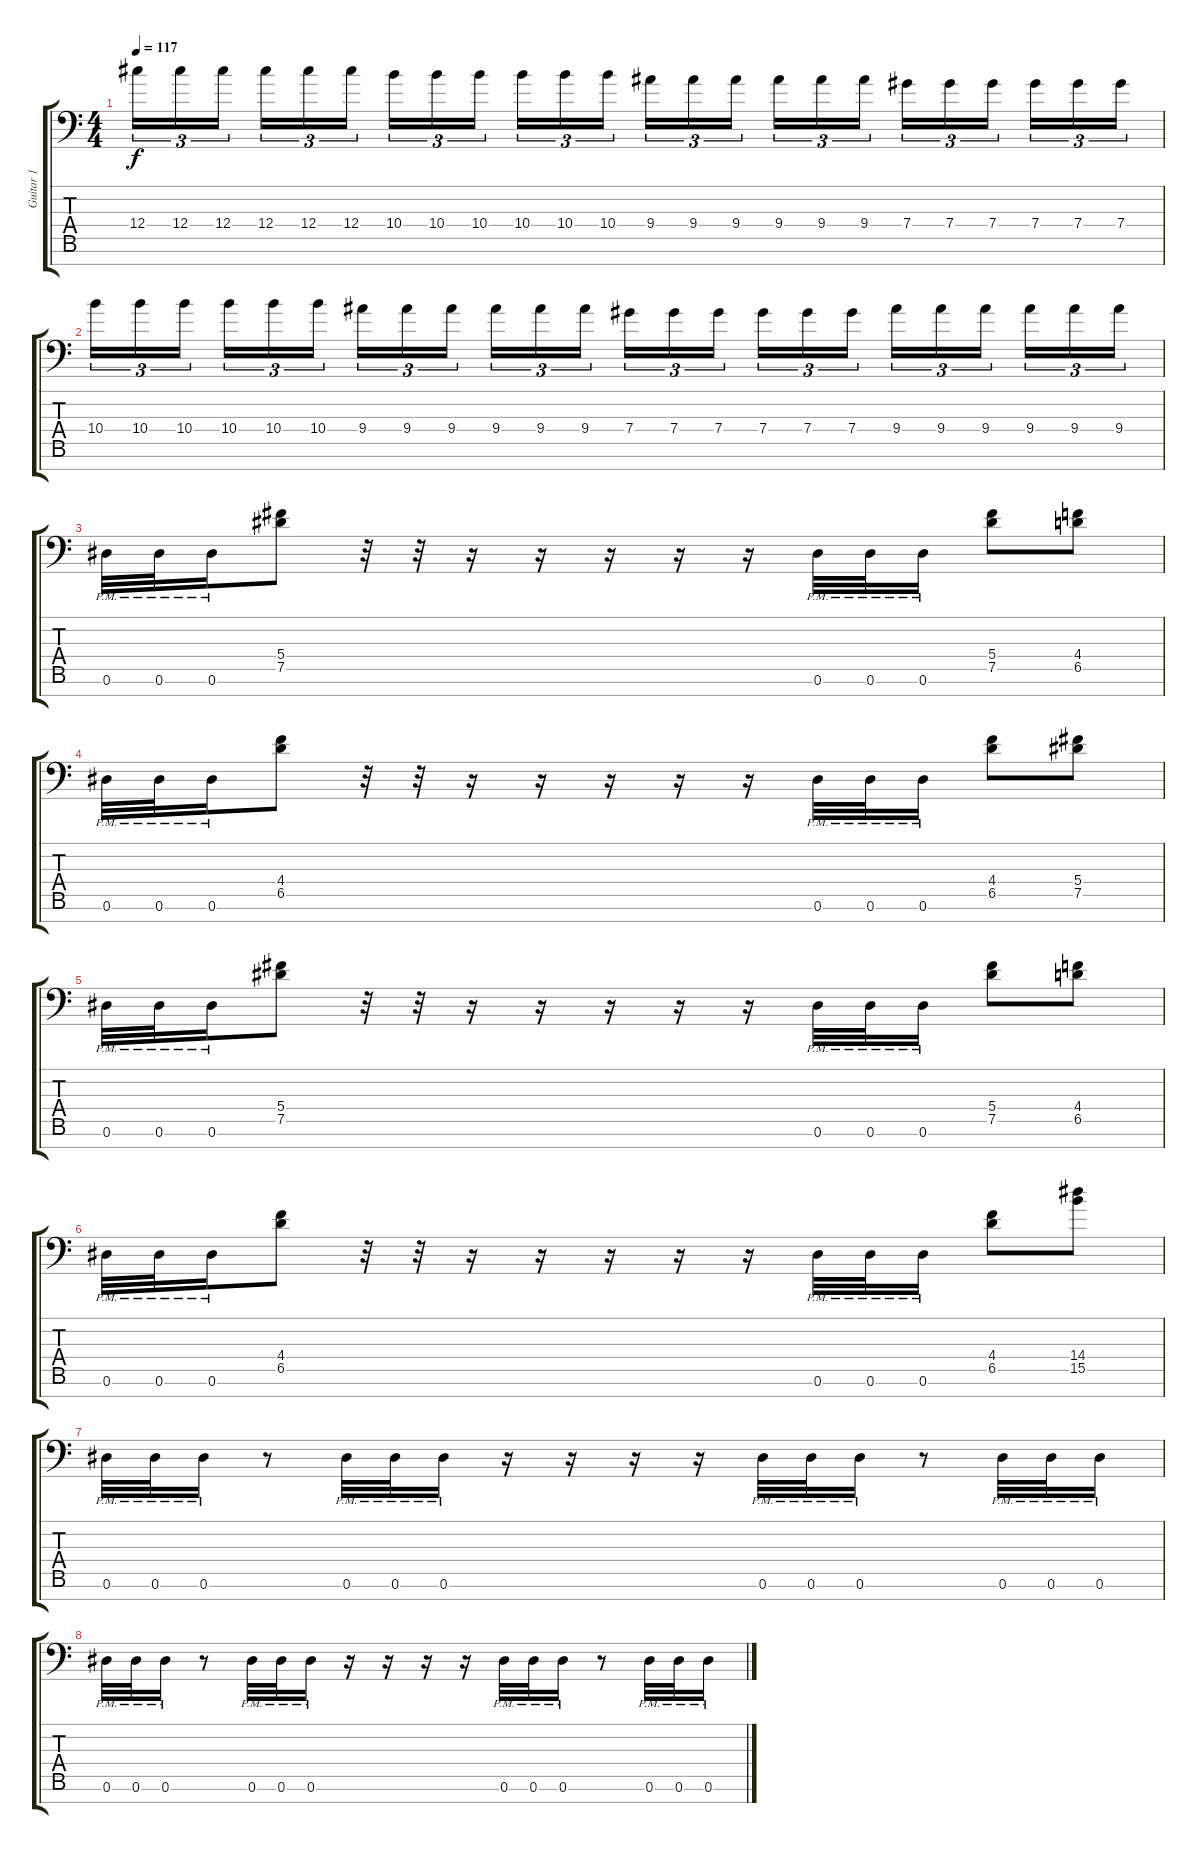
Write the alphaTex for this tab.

\track ("Guitar 1" "Guitar 1") {instrument distortionguitar}
\staff {score tabs}
\tuning (Eb4 Bb3 Gb3 Db3 Ab2 Eb2 Bb1) {hide}
\ts (4 4)
\tempo 117
\clef f4
\ks c
12.4.16{tu (3 2) dy f} 12.4.16{tu (3 2)} 12.4.16{tu (3 2) beam splitsecondary} 12.4.16{tu (3 2)} 12.4.16{tu (3 2)} 12.4.16{tu (3 2)} 10.4.16{tu (3 2)} 10.4.16{tu (3 2)} 10.4.16{tu (3 2) beam splitsecondary} 10.4.16{tu (3 2)} 10.4.16{tu (3 2)} 10.4.16{tu (3 2)} 9.4.16{tu (3 2)} 9.4.16{tu (3 2)} 9.4.16{tu (3 2) beam splitsecondary} 9.4.16{tu (3 2)} 9.4.16{tu (3 2)} 9.4.16{tu (3 2)} 7.4.16{tu (3 2)} 7.4.16{tu (3 2)} 7.4.16{tu (3 2) beam splitsecondary} 7.4.16{tu (3 2)} 7.4.16{tu (3 2)} 7.4.16{tu (3 2)} |
10.4.16{tu (3 2)} 10.4.16{tu (3 2)} 10.4.16{tu (3 2) beam splitsecondary} 10.4.16{tu (3 2)} 10.4.16{tu (3 2)} 10.4.16{tu (3 2)} 9.4.16{tu (3 2)} 9.4.16{tu (3 2)} 9.4.16{tu (3 2) beam splitsecondary} 9.4.16{tu (3 2)} 9.4.16{tu (3 2)} 9.4.16{tu (3 2)} 7.4.16{tu (3 2)} 7.4.16{tu (3 2)} 7.4.16{tu (3 2) beam splitsecondary} 7.4.16{tu (3 2)} 7.4.16{tu (3 2)} 7.4.16{tu (3 2)} 9.4.16{tu (3 2)} 9.4.16{tu (3 2)} 9.4.16{tu (3 2) beam splitsecondary} 9.4.16{tu (3 2)} 9.4.16{tu (3 2)} 9.4.16{tu (3 2)} |
0.6{pm}.32 0.6{pm}.32 0.6{pm}.16 (5.4 7.5).8 r.32 r.32 r.16 r.16 r.16 r.16 r.16 0.6{pm}.32 0.6{pm}.32 0.6{pm}.16 (5.4 7.5).8 (4.4 6.5).8 |
0.6{pm}.32 0.6{pm}.32 0.6{pm}.16 (4.4 6.5).8 r.32 r.32 r.16 r.16 r.16 r.16 r.16 0.6{pm}.32 0.6{pm}.32 0.6{pm}.16 (4.4 6.5).8 (5.4 7.5).8 |
0.6{pm}.32 0.6{pm}.32 0.6{pm}.16 (5.4 7.5).8 r.32 r.32 r.16 r.16 r.16 r.16 r.16 0.6{pm}.32 0.6{pm}.32 0.6{pm}.16 (5.4 7.5).8 (4.4 6.5).8 |
0.6{pm}.32 0.6{pm}.32 0.6{pm}.16 (4.4 6.5).8 r.32 r.32 r.16 r.16 r.16 r.16 r.16 0.6{pm}.32 0.6{pm}.32 0.6{pm}.16 (4.4 6.5).8 (14.4 15.5).8 |
0.6{pm}.32 0.6{pm}.32 0.6{pm}.16 r.8 0.6{pm}.32 0.6{pm}.32 0.6{pm}.16 r.16 r.16 r.16 r.16 0.6{pm}.32 0.6{pm}.32 0.6{pm}.16 r.8 0.6{pm}.32 0.6{pm}.32 0.6{pm}.16 |
0.6{pm}.32 0.6{pm}.32 0.6{pm}.16 r.8 0.6{pm}.32 0.6{pm}.32 0.6{pm}.16 r.16 r.16 r.16 r.16 0.6{pm}.32 0.6{pm}.32 0.6{pm}.16 r.8 0.6{pm}.32 0.6{pm}.32 0.6{pm}.16
